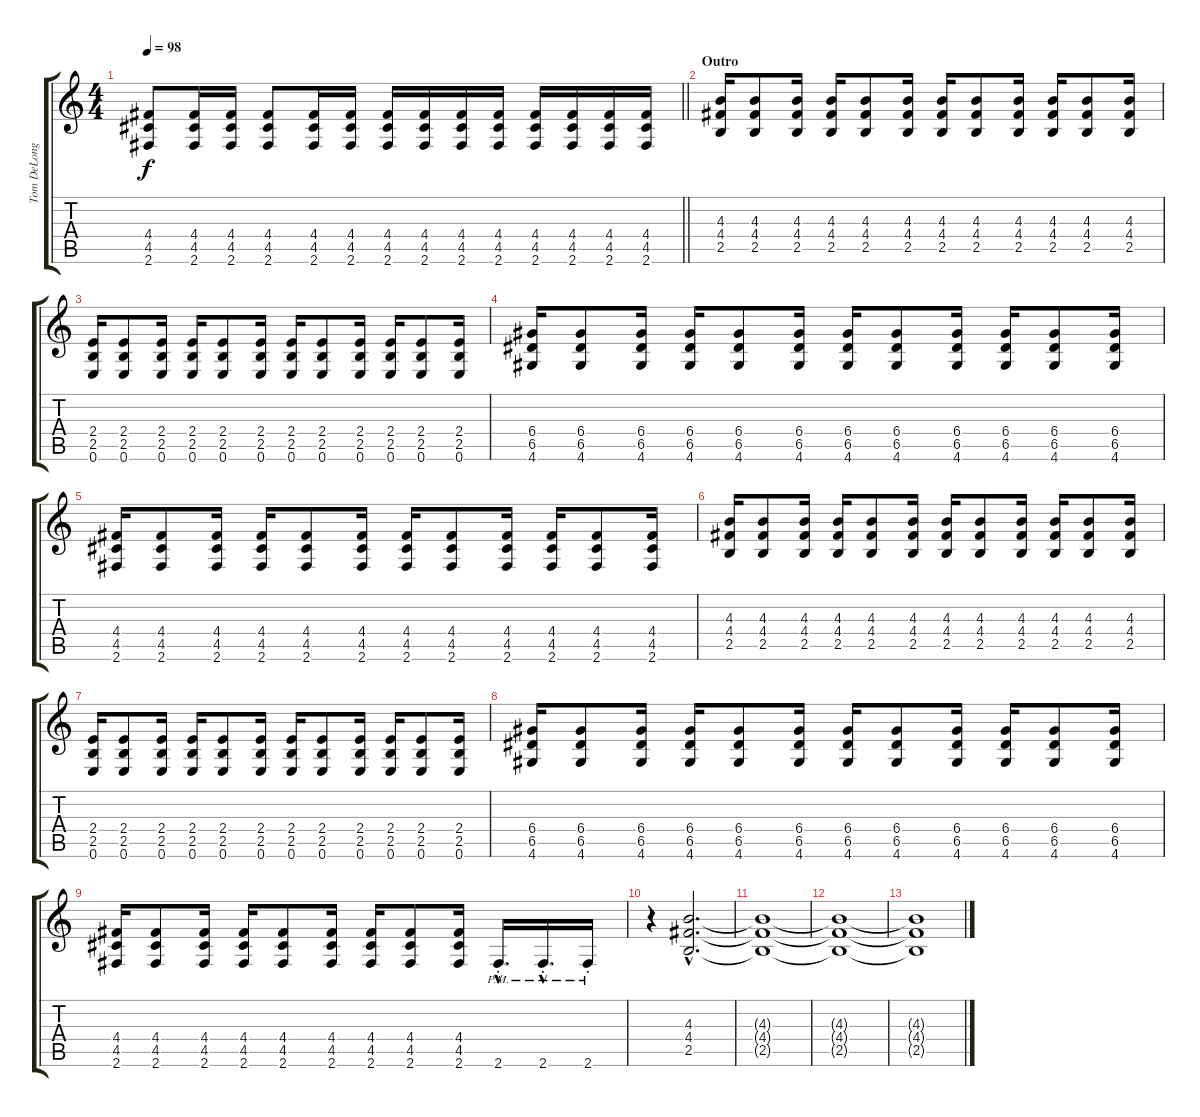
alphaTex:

\track ("Tom DeLonge (Standard)" "Tom DeLong") {instrument distortionguitar}
\staff {score tabs}
\tuning (E4 B3 G3 D3 A2 E2) {hide}
\ts (4 4)
\tempo 98
\clef g2
\barLineRight lightlight
\ks c
(4.4 4.5 2.6).8{dy f} (4.4 4.5 2.6).16 (4.4 4.5 2.6).16 (4.4 4.5 2.6).8 (4.4 4.5 2.6).16 (4.4 4.5 2.6).16 (4.4 4.5 2.6).16 (4.4 4.5 2.6).16 (4.4 4.5 2.6).16 (4.4 4.5 2.6).16 (4.4 4.5 2.6).16 (4.4 4.5 2.6).16 (4.4 4.5 2.6).16 (4.4 4.5 2.6).16 |
\section ("" "Outro")
(4.3 4.4 2.5).16 (4.3 4.4 2.5).8 (4.3 4.4 2.5).16 (4.3 4.4 2.5).16 (4.3 4.4 2.5).8 (4.3 4.4 2.5).16 (4.3 4.4 2.5).16 (4.3 4.4 2.5).8 (4.3 4.4 2.5).16 (4.3 4.4 2.5).16 (4.3 4.4 2.5).8 (4.3 4.4 2.5).16 |
(2.4 2.5 0.6).16 (2.4 2.5 0.6).8 (2.4 2.5 0.6).16 (2.4 2.5 0.6).16 (2.4 2.5 0.6).8 (2.4 2.5 0.6).16 (2.4 2.5 0.6).16 (2.4 2.5 0.6).8 (2.4 2.5 0.6).16 (2.4 2.5 0.6).16 (2.4 2.5 0.6).8 (2.4 2.5 0.6).16 |
(6.4 6.5 4.6).16 (6.4 6.5 4.6).8 (6.4 6.5 4.6).16 (6.4 6.5 4.6).16 (6.4 6.5 4.6).8 (6.4 6.5 4.6).16 (6.4 6.5 4.6).16 (6.4 6.5 4.6).8 (6.4 6.5 4.6).16 (6.4 6.5 4.6).16 (6.4 6.5 4.6).8 (6.4 6.5 4.6).16 |
(4.4 4.5 2.6).16 (4.4 4.5 2.6).8 (4.4 4.5 2.6).16 (4.4 4.5 2.6).16 (4.4 4.5 2.6).8 (4.4 4.5 2.6).16 (4.4 4.5 2.6).16 (4.4 4.5 2.6).8 (4.4 4.5 2.6).16 (4.4 4.5 2.6).16 (4.4 4.5 2.6).8 (4.4 4.5 2.6).16 |
(4.3 4.4 2.5).16 (4.3 4.4 2.5).8 (4.3 4.4 2.5).16 (4.3 4.4 2.5).16 (4.3 4.4 2.5).8 (4.3 4.4 2.5).16 (4.3 4.4 2.5).16 (4.3 4.4 2.5).8 (4.3 4.4 2.5).16 (4.3 4.4 2.5).16 (4.3 4.4 2.5).8 (4.3 4.4 2.5).16 |
(2.4 2.5 0.6).16 (2.4 2.5 0.6).8 (2.4 2.5 0.6).16 (2.4 2.5 0.6).16 (2.4 2.5 0.6).8 (2.4 2.5 0.6).16 (2.4 2.5 0.6).16 (2.4 2.5 0.6).8 (2.4 2.5 0.6).16 (2.4 2.5 0.6).16 (2.4 2.5 0.6).8 (2.4 2.5 0.6).16 |
(6.4 6.5 4.6).16 (6.4 6.5 4.6).8 (6.4 6.5 4.6).16 (6.4 6.5 4.6).16 (6.4 6.5 4.6).8 (6.4 6.5 4.6).16 (6.4 6.5 4.6).16 (6.4 6.5 4.6).8 (6.4 6.5 4.6).16 (6.4 6.5 4.6).16 (6.4 6.5 4.6).8 (6.4 6.5 4.6).16 |
(4.4 4.5 2.6).16 (4.4 4.5 2.6).8 (4.4 4.5 2.6).16 (4.4 4.5 2.6).16 (4.4 4.5 2.6).8 (4.4 4.5 2.6).16 (4.4 4.5 2.6).16 (4.4 4.5 2.6).8 (4.4 4.5 2.6).16 2.6{hac pm st}.16{d} 2.6{hac pm st}.16{d} 2.6{pm st}.16 |
r.4 (4.3{hac} 4.4{hac} 2.5{hac}).2{d volume 0} |
(4.3{t} 4.4{t} 2.5{t}).1 |
(4.3{t} 4.4{t} 2.5{t}).1 |
(4.3{t} 4.4{t} 2.5{t}).1
